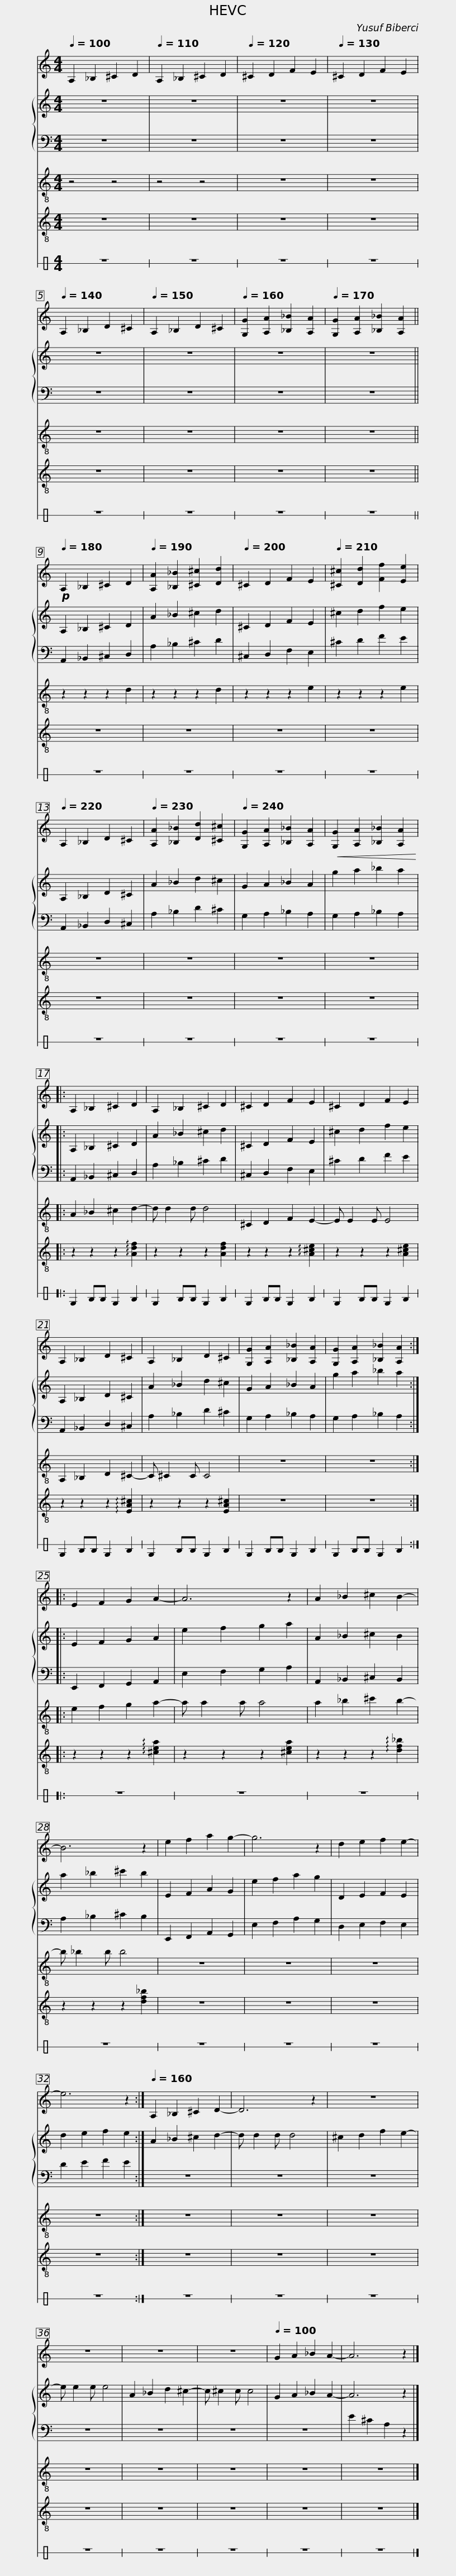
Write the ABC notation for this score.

X:1
%%score 1 { 2 | 3 } 4 5 6
L:1/8
Q:1/4=100
M:4/4
I:linebreak $
K:C
V:1 treble
V:2 treble
V:3 bass
V:4 treble-8
V:5 treble-8
V:6 perc stafflines=1
K:none
V:1
 A,2 _B,2 ^C2 D2 |[Q:1/4=110] A,2 _B,2 ^C2 D2 |[Q:1/4=120] ^C2 D2 F2 E2 |[Q:1/4=130] ^C2 D2 F2 E2 |[Q:1/4=140] A,2 _B,2 D2 ^C2 | %5
[Q:1/4=150] A,2 _B,2 D2 ^C2 |$[Q:1/4=160] [G,G]2 [A,A]2 [_B,_B]2 [A,A]2 |[Q:1/4=170] [G,G]2 [A,A]2 [_B,_B]2 [A,A]2 ||!p![Q:1/4=180] A,2 _B,2 ^C2 D2 |[Q:1/4=190] [A,A]2 [_B,_B]2 [^C^c]2 [Dd]2 | %10
[Q:1/4=200] ^C2 D2 F2 E2 |[Q:1/4=210] [^C^c]2 [Dd]2 [Ff]2 [Ee]2 |$[Q:1/4=220] A,2 _B,2 D2 ^C2 |[Q:1/4=230] [A,A]2 [_B,_B]2 [Dd]2 [^C^c]2 |[Q:1/4=240] [G,G]2 [A,A]2 [_B,_B]2 [A,A]2 | %15
!<(! [G,G]2 [A,A]2 [_B,_B]2 [A,A]2!<)! |: A,2 _B,2 ^C2 D2 | A,2 _B,2 ^C2 D2 |$ ^C2 D2 F2 E2 | ^C2 D2 F2 E2 | %20
 A,2 _B,2 D2 ^C2 | A,2 _B,2 D2 ^C2 | [G,G]2 [A,A]2 [_B,_B]2 [A,A]2 |$ [G,G]2 [A,A]2 [_B,_B]2 [A,A]2 :: E2 F2 G2 A2- | %25
 A6 z2 | A2 _B2 ^c2 B2- | B6 z2 | e2 f2 a2 g2- |$ g6 z2 | %30
 d2 e2 f2 e2- | e6 z2 :|[Q:1/4=160] A,2 _B,2 ^C2 D2- | D6 z2 | z8 | %35
 z8 |$ z8 | z8 |[Q:1/4=100] G2 A2 _B2 A2- | A6 z2 |] %40
V:2
 z8 | z8 | z8 | z8 | z8 | %5
 z8 |$ z8 | z8 || A,2 _B,2 ^C2 D2 | A2 _B2 ^c2 d2 | %10
 ^C2 D2 F2 E2 | ^c2 d2 f2 e2 |$ A,2 _B,2 D2 ^C2 | A2 _B2 d2 ^c2 | G2 A2 _B2 A2 | %15
 g2 a2 _b2 a2 |: A,2 _B,2 ^C2 D2 | A2 _B2 ^c2 d2 |$ ^C2 D2 F2 E2 | ^c2 d2 f2 e2 | %20
 A,2 _B,2 D2 ^C2 | A2 _B2 d2 ^c2 | G2 A2 _B2 A2 |$ g2 a2 _b2 a2 :: E2 F2 G2 A2 | %25
 e2 f2 g2 a2 | A2 _B2 ^c2 B2 | a2 _b2 ^c'2 b2 | E2 F2 A2 G2 |$ e2 f2 a2 g2 | %30
 D2 E2 F2 E2 | d2 e2 f2 e2 :| A2 _B2 ^c2 d2- | d d2 d d4 | ^c2 d2 f2 e2- | %35
 e e2 e e4 |$ A2 _B2 d2 ^c2- | c ^c2 c c4 | G2 A2 _B2 A2- | A6 z2 |] %40
V:3
 z8 | z8 | z8 | z8 | z8 | %5
 z8 |$ z8 | z8 || A,,2 _B,,2 ^C,2 D,2 | A,2 _B,2 ^C2 D2 | %10
 ^C,2 D,2 F,2 E,2 | ^C2 D2 F2 E2 |$ A,,2 _B,,2 D,2 ^C,2 | A,2 _B,2 D2 ^C2 | G,2 A,2 _B,2 A,2 | %15
 G,2 A,2 _B,2 A,2 |: A,,2 _B,,2 ^C,2 D,2 | A,2 _B,2 ^C2 D2 |$ ^C,2 D,2 F,2 E,2 | ^C2 D2 F2 E2 | %20
 A,,2 _B,,2 D,2 ^C,2 | A,2 _B,2 D2 ^C2 | G,2 A,2 _B,2 A,2 |$ G,2 A,2 _B,2 A,2 :: E,,2 F,,2 G,,2 A,,2 | %25
 E,2 F,2 G,2 A,2 | A,,2 _B,,2 ^C,2 B,,2 | A,2 _B,2 ^C2 B,2 | E,,2 F,,2 A,,2 G,,2 |$ E,2 F,2 A,2 G,2 | %30
 D,2 E,2 F,2 E,2 | D2 E2 F2 E2 :| z8 | z8 | z8 | %35
 z8 |$ z8 | z8 | z8 | E2 ^C2 A,2 z2 |] %40
V:4
 z4 z4 | z4 z4 | z8 | z8 | z8 | %5
 z8 |$ z8 | z8 || z2 z2 z2 d2 | z2 z2 z2 d2 | %10
 z2 z2 z2 e2 | z2 z2 z2 e2 |$ z8 | z8 | z8 | %15
 z8 |: A2 _B2 ^c2 d2- | d d2 d d4 |$ ^C2 D2 F2 E2- | E E2 E E4 | %20
 A,2 _B,2 D2 ^C2- | C ^C2 C C4 | z8 |$ z8 :: e2 f2 g2 a2- | %25
 a a2 a a4 | a2 _b2 ^c'2 b2- | b _b2 b b4 | z8 |$ z8 | %30
 z8 | z8 :| z8 | z8 | z8 | %35
 z8 |$ z8 | z8 | z8 | z8 |] %40
V:5
 z8 | z8 | z8 | z8 | z8 | %5
 z8 |$ z8 | z8 || z8 | z8 | %10
 z8 | z8 |$ z8 | z8 | z8 | %15
 z8 |: z2 z2 z2 !arpeggio![Adf]2 | z2 z2 z2 [Adf]2 |$ z2 z2 z2 !arpeggio![A^ce]2 | z2 z2 z2 [A^ce]2 | %20
 z2 z2 z2 !arpeggio![EA^c]2 | z2 z2 z2 [EA^c]2 | z8 |$ z8 :: z2 z2 z2 !arpeggio![^cea]2 | %25
 z2 z2 z2 [^cea]2 | z2 z2 z2 !arpeggio![df_b]2 | z2 z2 z2 [df_b]2 | z8 |$ z8 | %30
 z8 | z8 :| z8 | z8 | z8 | %35
 z8 |$ z8 | z8 | z8 | z8 |] %40
V:6
 z8 | z8 | z8 | z8 | z8 | %5
 z8 |$ z8 | z8 || z8 | z8 | %10
 z8 | z8 |$ z8 | z8 | z8 | %15
 z8 |: D2 FF D2 F2 | D2 FF D2 F2 |$ D2 FF D2 F2 | D2 FF D2 F2 | %20
 D2 FF D2 F2 | D2 FF D2 F2 | D2 FF D2 F2 |$ D2 FF D2 F2 :: z8 | %25
 z8 | z8 | z8 | z8 |$ z8 | %30
 z8 | z8 :| z8 | z8 | z8 | %35
 z8 |$ z8 | z8 | z8 | z8 |] %40
